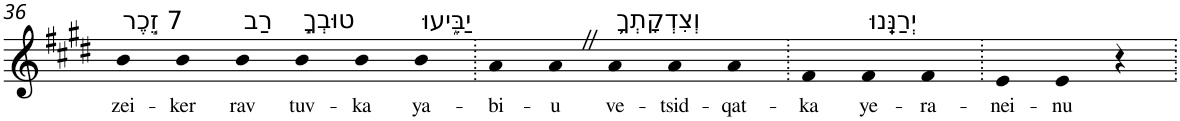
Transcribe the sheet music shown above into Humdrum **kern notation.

**kern	**text
*part1	*part1
*staff1	*staff1
*I"Piano	*
*I'Pno	*
!!LO:PB:g=z
*clefG2	*
*k[f#c#g#d#]	*
*E:	*
=36	=36
!LO:TX:a:t=7 זֵ֣כֶר	!
!	!LO:LY:b
4b	zei-
!	!LO:LY:b
4b	-ker
!LO:TX:a:t=רַב	!
!	!LO:LY:b
4b	rav
!LO:TX:a:t=טוּבְךָ֣	!
!	!LO:LY:b
4b	tuv-
!	!LO:LY:b
4b	-ka
!LO:TX:a:t=יַבִּ֑יעוּ	!
!	!LO:LY:b
4b	ya-
=37.	=37.
!	!LO:LY:b
4a	-bi-
!	!LO:LY:b
4aZ	-u
!LO:TX:a:t=וְצִדְקָתְךָ֥	!
!	!LO:LY:b
4a	ve-
!	!LO:LY:b
4a	-tsid-
!	!LO:LY:b
4a	-qat-
=38.	=38.
!	!LO:LY:b
4f#	-ka
!LO:TX:a:t=יְרַנֵּֽנוּ	!
!	!LO:LY:b
4f#	ye-
!	!LO:LY:b
4f#	-ra-
=39.	=39.
!	!LO:LY:b
4e	-nei-
!	!LO:LY:b
4e	-nu
4r	.
=.	=.
*-	*-
